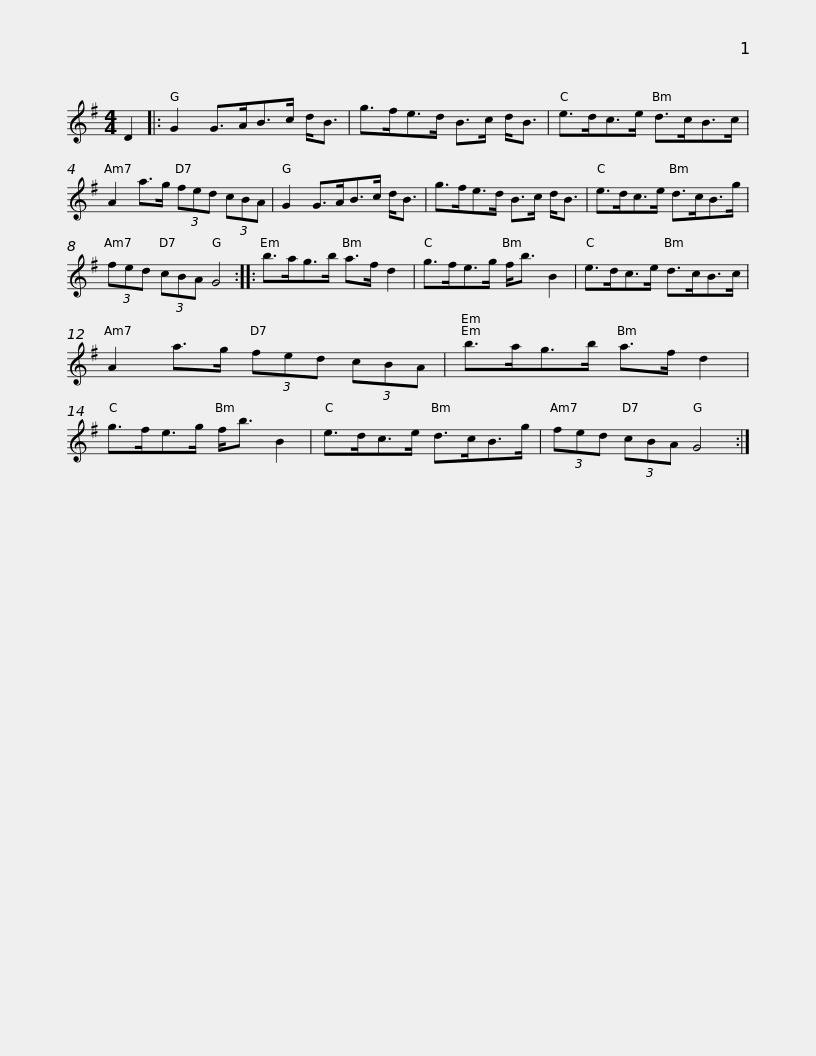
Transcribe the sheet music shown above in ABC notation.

X:1
L:1/8
M:4/4
I:linebreak $
K:G
V:1 treble
V:1
 D2 |: G2 G>AB>c d<B | g>fe>d B>c d<B | e>dc>e d>cB>c | A2 a>g (3fed (3cBA |$ %5
 G2 G>AB>c d<B | g>fe>d B>c d<B | e>dc>e d>cB>g | (3fed (3cBA G4 :: b>ag>b a>f d2 |$ %10
 g>fe>g f<b B2 | e>dc>e d>cB>c | A2 a>g (3fed (3cBA | b>ag>b a>f d2 | g>fe>g f<b B2 |$ %15
 e>dc>e d>cB>g | (3fed (3cBA G4 :| %17
